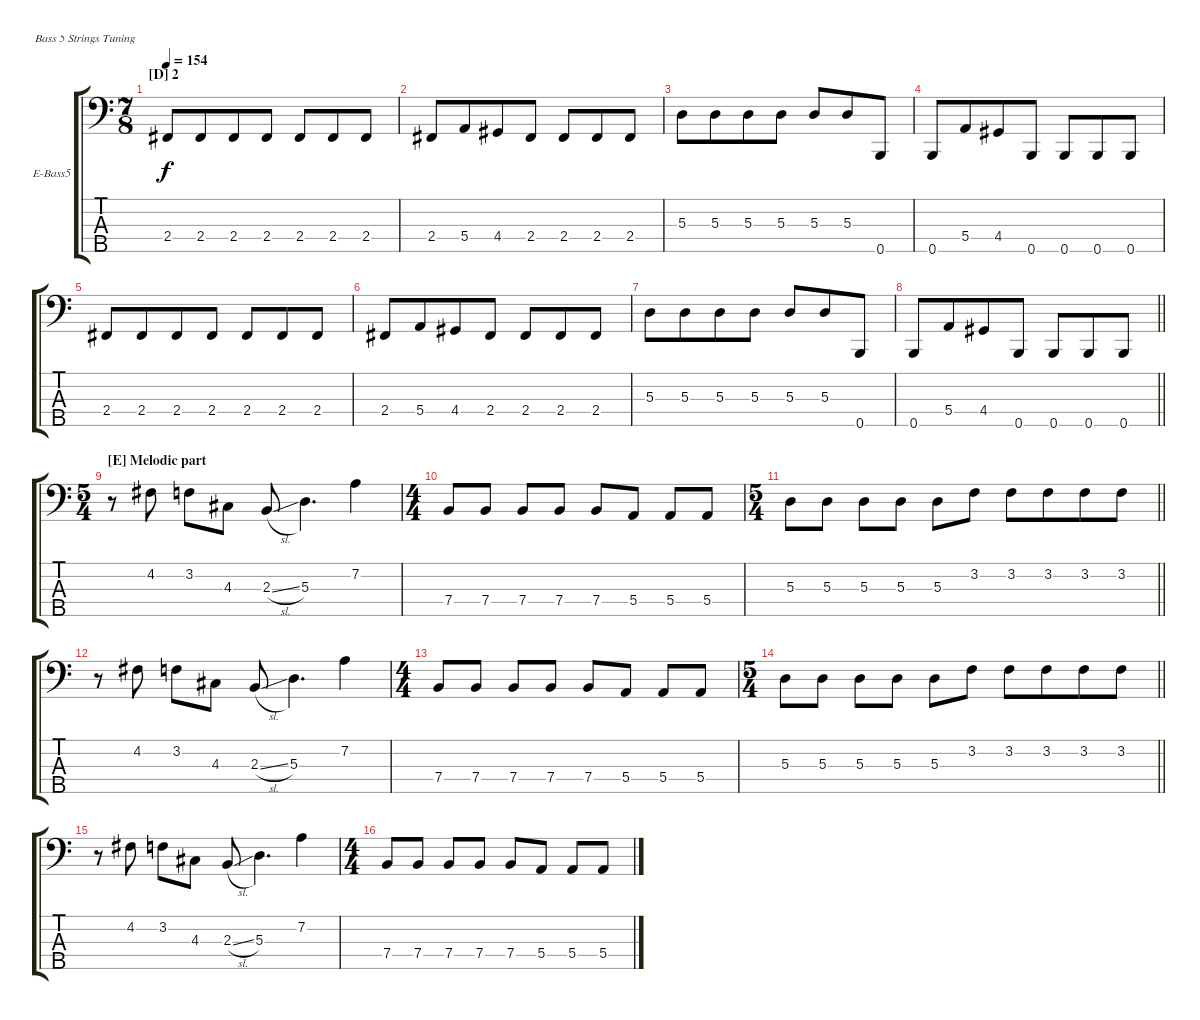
\bracketExtendMode groupsimilarinstruments
\firstSystemTrackNameOrientation horizontal
\otherSystemsTrackNameOrientation horizontal
\track ("Chebon Littlefield" "E-Bass5") {instrument electricbassfinger}
\staff {score tabs}
\tuning (G2 D2 A1 E1 B0)
\ts (7 8)
\section ("D" "2")
\tempo 154
\clef f4
\ks c
2.4.8{dy f} 2.4.8 2.4.8 2.4.8 2.4.8 2.4.8 2.4.8 |
2.4.8 5.4.8 4.4.8 2.4.8 2.4.8 2.4.8 2.4.8 |
5.3.8 5.3.8 5.3.8 5.3.8 5.3.8 5.3.8 0.5.8 |
0.5.8 5.4.8 4.4.8 0.5.8 0.5.8 0.5.8 0.5.8 |
2.4.8 2.4.8 2.4.8 2.4.8 2.4.8 2.4.8 2.4.8 |
2.4.8 5.4.8 4.4.8 2.4.8 2.4.8 2.4.8 2.4.8 |
5.3.8 5.3.8 5.3.8 5.3.8 5.3.8 5.3.8 0.5.8 |
\barLineRight lightlight
0.5.8 5.4.8 4.4.8 0.5.8 0.5.8 0.5.8 0.5.8 |
\ts (5 4)
\beaming (8 2 2 2 4)
\section ("E" "Melodic part")
r.8 4.2.8 3.2.8 4.3.8 2.3{sl}.8 5.3.4{d} 7.2.4 |
\ts (4 4)
\beaming (8 2 2 2 2)
7.4.8 7.4.8 7.4.8 7.4.8 7.4.8 5.4.8 5.4.8 5.4.8 |
\ts (5 4)
\beaming (8 2 2 2 4)
\barLineRight lightlight
5.3.8 5.3.8 5.3.8 5.3.8 5.3.8 3.2.8 3.2.8 3.2.8 3.2.8 3.2.8 |
\section ("" "")
r.8 4.2.8 3.2.8 4.3.8 2.3{sl}.8 5.3.4{d} 7.2.4 |
\ts (4 4)
\beaming (8 2 2 2 2)
7.4.8 7.4.8 7.4.8 7.4.8 7.4.8 5.4.8 5.4.8 5.4.8 |
\ts (5 4)
\beaming (8 2 2 2 4)
\barLineRight lightlight
5.3.8 5.3.8 5.3.8 5.3.8 5.3.8 3.2.8 3.2.8 3.2.8 3.2.8 3.2.8 |
\section ("" "")
r.8 4.2.8 3.2.8 4.3.8 2.3{sl}.8 5.3.4{d} 7.2.4 |
\ts (4 4)
\beaming (8 2 2 2 2)
7.4.8 7.4.8 7.4.8 7.4.8 7.4.8 5.4.8 5.4.8 5.4.8
